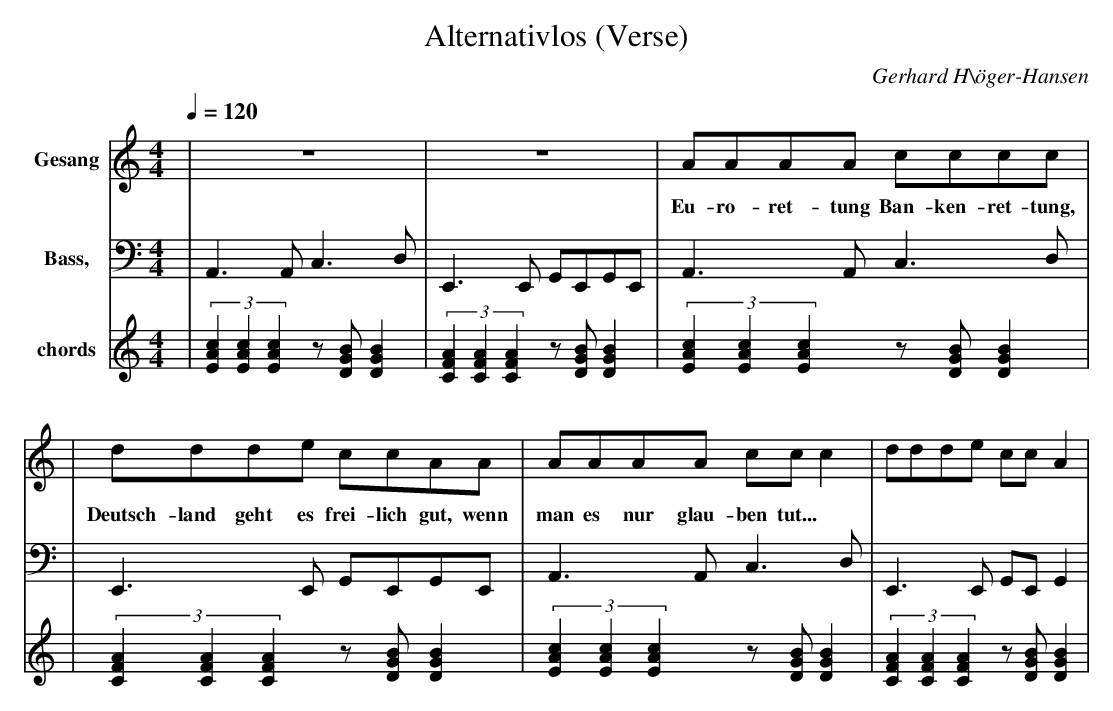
X:1
T: Alternativlos (Verse)
C: Gerhard H\\\"oger-Hansen
M: 4/4
L: 1/8
Q:1/4=120
K:C
V:V name=Gesang
V:B name=Bass, clef=bass, octave=-1
V:C name=chords
[V:V]|z8|z8|AAAA cccc|$
w:Eu-ro-ret-tung Ban-ken-ret-tung, Lohn-ver-zicht zur Fir-men-ret-tung
[V:B]|A,3A,C3D|E,3E, G,E,G,E,|A,3A,C3D|$
[V:C]|(3[EAc]2[EAc]2[EAc]2 z[DGB][DGB]2|(3[CFA]2[CFA]2[CFA]2 z[DGB][DGB]2|(3[EAc]2[EAc]2[EAc]2 z[DGB][DGB]2|$
[V:V]|ddde ccAA|AAAA ccc2|ddde ccA2|$
w:Deutsch-land geht es frei-lich gut, wenn man es nur glau-ben tut...
[V:B]|E,3E, G,E,G,E,|A,3A,C3D|E,3E, G,E,G,2|$
[V:C]|(3[CFA]2[CFA]2[CFA]2 z[DGB][DGB]2|(3[EAc]2[EAc]2[EAc]2 z[DGB][DGB]2|(3[CFA]2[CFA]2[CFA]2 z[DGB][DGB]2|$
